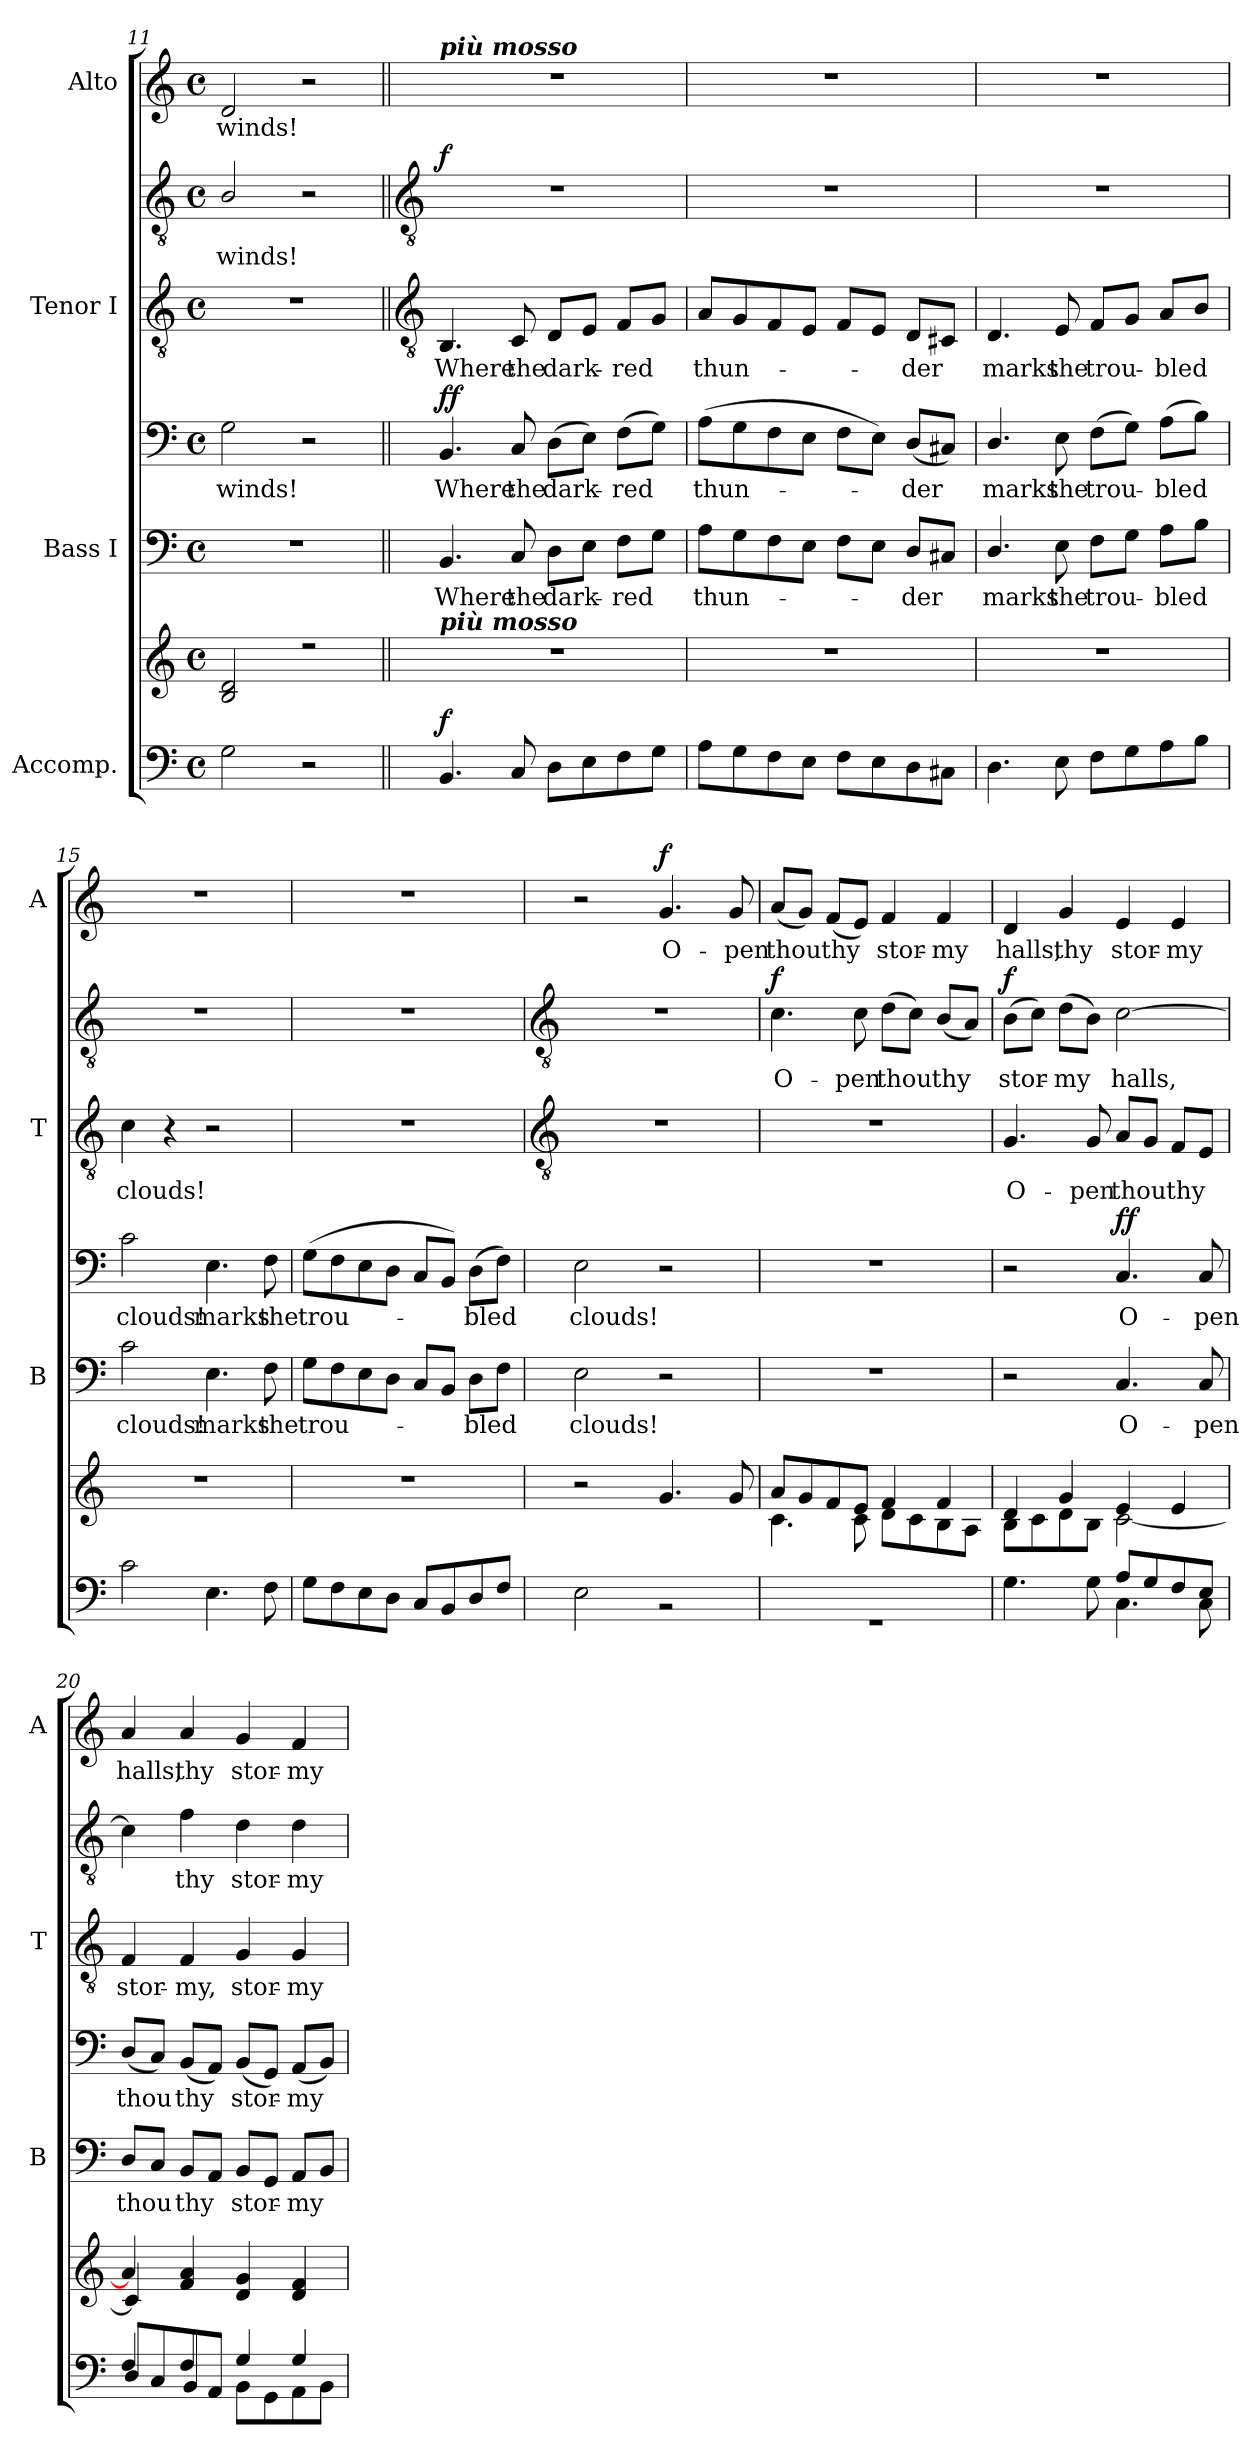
**kern	**kern	**dynam	**kern	**text	**kern	**text	**dynam	**kern	**text	**kern	**text	**dynam	**kern	**text	**dynam
*part4	*part4	*part4	*part3	*part3	*part3	*part3	*part3	*part2	*part2	*part2	*part2	*part2	*part1	*part1	*part1
*staff7	*staff6	*staff6/7	*staff5	*staff5	*staff4	*staff4	*staff4/5	*staff3	*staff3	*staff2	*staff2	*staff2/3	*staff1	*staff1	*staff1
*I"Accomp.	*	*	*I"Bass I	*	*	*	*	*I"Tenor I	*	*	*	*	*I"Alto	*	*
*	*	*	*I'B	*	*	*	*	*I'T	*	*	*	*	*I'A	*	*
*clefF4	*clefG2	*	*clefF4	*	*clefF4	*	*	*clefGv2	*	*clefGv2	*	*	*clefG2	*	*
*k[]	*k[]	*	*k[]	*	*k[]	*	*	*k[]	*	*k[]	*	*	*k[]	*	*
*C:	*C:	*	*C:	*	*C:	*	*	*C:	*	*C:	*	*	*C:	*	*
*M4/4	*M4/4	*	*M4/4	*	*M4/4	*	*	*M4/4	*	*M4/4	*	*	*M4/4	*	*
*met(c)	*met(c)	*	*met(c)	*	*met(c)	*	*	*met(c)	*	*met(c)	*	*	*met(c)	*	*
=11	=11	=11	=11	=11	=11	=11	=11	=11	=11	=11	=11	=11	=11	=11	=11
*	*^	*	*	*	*	*	*	*	*	*	*	*	*	*	*
!	!	!	!	!	!	!	!LO:LY:b	!	!	!	!	!LO:LY:b	!	!	!LO:LY:b	!
2G\	2B/ 2d/	1ryy	.	1r	.	2G\	winds!	.	1r	.	2B/	winds!	.	2d/	winds!	.
2r	2r	.	.	.	.	2r	.	.	.	.	2r	.	.	2r	.	.
*	*v	*v	*	*	*	*	*	*	*	*	*	*	*	*	*	*
!!LO:LB:g=z
=12||	=12||	=12||	=12||	=12||	=12||	=12||	=12||	=12||	=12||	=12||	=12||	=12||	=12||	=12||	=12||
*	*	*	*	*	*	*	*	*clefGv2	*	*clefGv2	*	*	*	*	*
*	*MM104	*	*	*	*	*	*	*	*	*	*	*	*	*	*
!	!	!	!	!	!	!	!	!	!	!	!	!	!LO:TX:a:Bi:t=più mosso	!	!
!	!LO:TX:a:Bi:t=più mosso	!	!	!	!	!	!	!	!	!	!	!	!	!	!
!	!	!LO:DY:a=2	!	!LO:LY:b	!	!LO:LY:b	!LO:DY:b=2	!	!LO:LY:b	!	!	!	!	!	!
!	!	!	!	!	!	!	!LO:DY:n=1:b	!	!	!	!	!LO:DY:b=2	!	!	!
4.BB/	1r	f	4.BB/	Where	4.BB/	Where	f f	4.BB/	Where	1r	.	f	1r	.	.
!	!	!	!	!LO:LY:b	!	!LO:LY:b	!	!	!LO:LY:b	!	!	!	!	!	!
8C/	.	.	8C/	the	8C/	the	.	8C/	the	.	.	.	.	.	.
!	!	!	!	!LO:LY:b	!	!LO:LY:b	!	!	!LO:LY:b	!	!	!	!	!	!
8D\L	.	.	8D\L	dark-	(>8D\L	dark-	.	8D/L	dark-	.	.	.	.	.	.
8E\	.	.	8E\J	.	8E\J)	.	.	8E/J	.	.	.	.	.	.	.
!	!	!	!	!LO:LY:b	!	!LO:LY:b	!	!	!LO:LY:b	!	!	!	!	!	!
8F\	.	.	8F\L	red	(>8F\L	red	.	8F/L	red	.	.	.	.	.	.
8G\J	.	.	8G\J	.	8G\J)	.	.	8G/J	.	.	.	.	.	.	.
=13	=13	=13	=13	=13	=13	=13	=13	=13	=13	=13	=13	=13	=13	=13	=13
!	!	!	!	!LO:LY:b	!	!LO:LY:b	!	!	!LO:LY:b	!	!	!	!	!	!
8A\L	1r	.	8A\L	thun-	(>8A\L	thun-	.	8A/L	thun-	1r	.	.	1r	.	.
8G\	.	.	8G\	.	8G\	.	.	8G/	.	.	.	.	.	.	.
8F\	.	.	8F\	.	8F\	.	.	8F/	.	.	.	.	.	.	.
8E\J	.	.	8E\J	.	8E\J	.	.	8E/J	.	.	.	.	.	.	.
8F\L	.	.	8F\L	.	8F\L	.	.	8F/L	.	.	.	.	.	.	.
8E\	.	.	8E\J	.	8E\J)	.	.	8E/J	.	.	.	.	.	.	.
!	!	!	!	!LO:LY:b	!	!LO:LY:b	!	!	!LO:LY:b	!	!	!	!	!	!
8D\	.	.	8D/L	der	(<8D/L	der	.	8D/L	der	.	.	.	.	.	.
8C#X\J	.	.	8C#X/J	.	8C#X/J)	.	.	8C#X/J	.	.	.	.	.	.	.
=14	=14	=14	=14	=14	=14	=14	=14	=14	=14	=14	=14	=14	=14	=14	=14
!	!	!	!	!LO:LY:b	!	!LO:LY:b	!	!	!LO:LY:b	!	!	!	!	!	!
4.D\	1r	.	4.D/	marks	4.D/	marks	.	4.D/	marks	1r	.	.	1r	.	.
!	!	!	!	!LO:LY:b	!	!LO:LY:b	!	!	!LO:LY:b	!	!	!	!	!	!
8E\	.	.	8E\	the	8E\	the	.	8E/	the	.	.	.	.	.	.
!	!	!	!	!LO:LY:b	!	!LO:LY:b	!	!	!LO:LY:b	!	!	!	!	!	!
8F\L	.	.	8F\L	trou-	(>8F\L	trou-	.	8F/L	trou-	.	.	.	.	.	.
8G\	.	.	8G\J	.	8G\J)	.	.	8G/J	.	.	.	.	.	.	.
!	!	!	!	!LO:LY:b	!	!LO:LY:b	!	!	!LO:LY:b	!	!	!	!	!	!
8A\	.	.	8A\L	bled	(>8A\L	bled	.	8A/L	bled	.	.	.	.	.	.
8B\J	.	.	8B\J	.	8B\J)	.	.	8B/J	.	.	.	.	.	.	.
=15	=15	=15	=15	=15	=15	=15	=15	=15	=15	=15	=15	=15	=15	=15	=15
!	!	!	!	!LO:LY:b	!	!LO:LY:b	!	!	!LO:LY:b	!	!	!	!	!	!
2c\	1r	.	2c\	clouds!	2c\	clouds!	.	4c\	clouds!	1r	.	.	1r	.	.
.	.	.	.	.	.	.	.	4r	.	.	.	.	.	.	.
!	!	!	!	!LO:LY:b	!	!LO:LY:b	!	!	!	!	!	!	!	!	!
4.E\	.	.	4.E\	marks	4.E\	marks	.	2r	.	.	.	.	.	.	.
!	!	!	!	!LO:LY:b	!	!LO:LY:b	!	!	!	!	!	!	!	!	!
8F\	.	.	8F\	the	8F\	the	.	.	.	.	.	.	.	.	.
=16	=16	=16	=16	=16	=16	=16	=16	=16	=16	=16	=16	=16	=16	=16	=16
!	!	!	!	!LO:LY:b	!	!LO:LY:b	!	!	!	!	!	!	!	!	!
8G\L	1r	.	8G\L	trou-	(<8G\L	trou-	.	1r	.	1r	.	.	1r	.	.
8F\	.	.	8F\	.	8F\	.	.	.	.	.	.	.	.	.	.
8E\	.	.	8E\	.	8E\	.	.	.	.	.	.	.	.	.	.
8D\J	.	.	8D\J	.	8D\J	.	.	.	.	.	.	.	.	.	.
8C/L	.	.	8C/L	.	8C/L	.	.	.	.	.	.	.	.	.	.
8BB/	.	.	8BB/J	.	8BB/J)	.	.	.	.	.	.	.	.	.	.
!	!	!	!	!LO:LY:b	!	!LO:LY:b	!	!	!	!	!	!	!	!	!
8D/	.	.	8D\L	bled	(>8D\L	bled	.	.	.	.	.	.	.	.	.
8F/J	.	.	8F\J	.	8F\J)	.	.	.	.	.	.	.	.	.	.
!!LO:LB:g=z
=17	=17	=17	=17	=17	=17	=17	=17	=17	=17	=17	=17	=17	=17	=17	=17
*	*	*	*	*	*	*	*	*clefGv2	*	*clefGv2	*	*	*	*	*
*^	*^	*	*	*	*	*	*	*	*	*	*	*	*	*	*
!	!	!	!	!	!	!LO:LY:b	!	!LO:LY:b	!	!	!	!	!	!	!	!	!
1ryy	2E\	2r	4ryy	.	2E\	clouds!	2E\	clouds!	.	1r	.	1r	.	.	2r	.	.
.	.	.	4ryy	.	.	.	.	.	.	.	.	.	.	.	.	.	.
!	!	!	!	!	!	!	!	!	!	!	!	!	!	!	!	!LO:LY:b	!LO:DY:b
.	2r	4.g/	4ryy	.	2r	.	2r	.	.	.	.	.	.	.	4.g/	O-	f
.	.	.	4ryy	.	.	.	.	.	.	.	.	.	.	.	.	.	.
!	!	!	!	!	!	!	!	!	!	!	!	!	!	!	!	!LO:LY:b	!
.	.	8g/	.	.	.	.	.	.	.	.	.	.	.	.	8g/	-pen	.
=18	=18	=18	=18	=18	=18	=18	=18	=18	=18	=18	=18	=18	=18	=18	=18	=18	=18
!	!	!	!	!	!	!	!	!	!	!	!	!	!LO:LY:b	!LO:DY:b	!	!LO:LY:b	!
1ryy	1r	8a/L	4.c\	.	1r	.	1r	.	.	1r	.	4.c\	O-	f	(<8a/L	thou	.
.	.	8g/	.	.	.	.	.	.	.	.	.	.	.	.	8g/J)	.	.
!	!	!	!	!	!	!	!	!	!	!	!	!	!	!	!	!LO:LY:b	!
.	.	8f/	.	.	.	.	.	.	.	.	.	.	.	.	(<8f/L	thy	.
!	!	!	!	!	!	!	!	!	!	!	!	!	!LO:LY:b	!	!	!	!
.	.	8e/J	8c\	.	.	.	.	.	.	.	.	8c\	-pen	.	8e/J)	.	.
!	!	!	!	!	!	!	!	!	!	!	!	!	!LO:LY:b	!	!	!LO:LY:b	!
.	.	4f/	8d\L	.	.	.	.	.	.	.	.	(>8d\L	thou	.	4f/	stor-	.
.	.	.	8c\	.	.	.	.	.	.	.	.	8c\J)	.	.	.	.	.
!	!	!	!	!	!	!	!	!	!	!	!	!	!LO:LY:b	!	!	!LO:LY:b	!
.	.	4f/	8B\	.	.	.	.	.	.	.	.	(<8B/L	thy	.	4f/	-my	.
.	.	.	8A\J	.	.	.	.	.	.	.	.	8A/J)	.	.	.	.	.
=19	=19	=19	=19	=19	=19	=19	=19	=19	=19	=19	=19	=19	=19	=19	=19	=19	=19
*	*	*	*^	*	*	*	*	*	*	*	*	*	*	*	*	*	*
!	!	!	!	!	!	!	!	!	!	!	!	!LO:LY:b	!	!LO:LY:b	!LO:DY:b=2	!	!LO:LY:b	!
2ryy	4.G\	4d/	2ryy	8B\L	.	2r	.	2r	.	.	4.G/	O-	(>8B\L	stor-	f	4d/	halls,	.
.	.	.	.	8c\	.	.	.	.	.	.	.	.	8c\J)	.	.	.	.	.
!	!	!	!	!	!	!	!	!	!	!	!	!	!	!LO:LY:b	!	!	!LO:LY:b	!
.	.	4g/	.	8d\	.	.	.	.	.	.	.	.	(>8d\L	my	.	4g/	thy	.
!	!	!	!	!	!	!	!	!	!	!	!	!LO:LY:b	!	!	!	!	!	!
.	8G\	.	.	8B\J	.	.	.	.	.	.	8G/	-pen	8B\J)	.	.	.	.	.
!	!	!	!	!	!	!	!LO:LY:b	!	!LO:LY:b	!LO:DY:b=2	!	!LO:LY:b	!	!LO:LY:b	!	!	!LO:LY:b	!
!	!	!	!	!	!	!	!	!	!	!LO:DY:n=1:b	!	!	!	!	!	!	!	!
8A/L	4.C\	4e/	[2c\	2ryy	.	4.C/	O-	4.C/	O-	f f	8A/L	thou	[2c\	halls,	.	4e/	stor-	.
8G/	.	.	.	.	.	.	.	.	.	.	8G/J	.	.	.	.	.	.	.
!	!	!	!	!	!	!	!	!	!	!	!	!LO:LY:b	!	!	!	!	!LO:LY:b	!
8F/	.	4e/	.	.	.	.	.	.	.	.	8F/L	thy	.	.	.	4e/	-my	.
!	!	!	!	!	!	!	!LO:LY:b	!	!LO:LY:b	!	!	!	!	!	!	!	!	!
8E/J	8C\	.	.	.	.	8C/	-pen	8C/	-pen	.	8E/J	.	.	.	.	.	.	.
*	*	*	*v	*v	*	*	*	*	*	*	*	*	*	*	*	*	*	*
=20	=20	=20	=20	=20	=20	=20	=20	=20	=20	=20	=20	=20	=20	=20	=20	=20	=20
!	!	!	!	!	!	!LO:LY:b	!	!LO:LY:b	!	!	!LO:LY:b	!	!	!	!	!LO:LY:b	!
4F/	8D\L	4a/]	4c/]	.	8D/L	thou	(<8D/L	thou	.	4F/	stor-	4c\]	.	.	4a/	halls,	.
.	8C/	.	.	.	8C/J	.	8C/J)	.	.	.	.	.	.	.	.	.	.
!	!	!	!	!	!	!LO:LY:b	!	!LO:LY:b	!	!	!LO:LY:b	!	!LO:LY:b	!	!	!LO:LY:b	!
4F/	8BB/	4f/ 4a/	2.ryy	.	8BB/L	thy	(<8BB/L	thy	.	4F/	-my,	4f\	thy	.	4a/	thy	.
.	8AA/J	.	.	.	8AA/J	.	8AA/J)	.	.	.	.	.	.	.	.	.	.
!	!	!	!	!	!	!LO:LY:b	!	!LO:LY:b	!	!	!LO:LY:b	!	!LO:LY:b	!	!	!LO:LY:b	!
4G/	8BB\L	4d/ 4g/	.	.	8BB/L	stor-	(<8BB/L	stor-	.	4G/	stor-	4d\	stor-	.	4g/	stor-	.
.	8GG\	.	.	.	8GG/J	.	8GG/J)	.	.	.	.	.	.	.	.	.	.
!	!	!	!	!	!	!LO:LY:b	!	!LO:LY:b	!	!	!LO:LY:b	!	!LO:LY:b	!	!	!LO:LY:b	!
4G/	8AA\	4d/ 4f/	.	.	8AA/L	my	(<8AA/L	my	.	4G/	-my	4d\	-my	.	4f/	-my	.
.	8BB\J	.	.	.	8BB/J	.	8BB/J)	.	.	.	.	.	.	.	.	.	.
*v	*v	*	*	*	*	*	*	*	*	*	*	*	*	*	*	*	*
*	*v	*v	*	*	*	*	*	*	*	*	*	*	*	*	*	*
=	=	=	=	=	=	=	=	=	=	=	=	=	=	=	=
*-	*-	*-	*-	*-	*-	*-	*-	*-	*-	*-	*-	*-	*-	*-	*-
